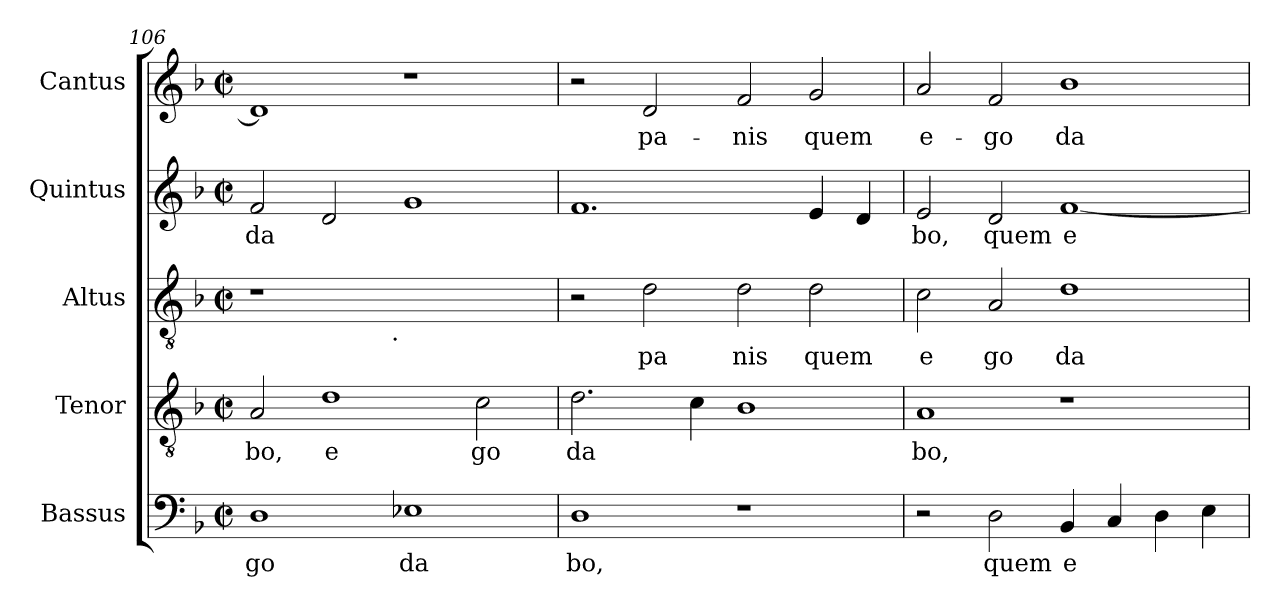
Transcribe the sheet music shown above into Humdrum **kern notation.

**kern	**text	**kern	**text	**kern	**text	**kern	**text	**kern	**text
*part5	*part5	*part4	*part4	*part3	*part3	*part2	*part2	*part1	*part1
*staff5	*staff5	*staff4	*staff4	*staff3	*staff3	*staff2	*staff2	*staff1	*staff1
*I"Bassus	*	*I"Tenor	*	*I"Altus	*	*I"Quintus	*	*I"Cantus	*
*clefF4	*	*clefGv2	*	*clefGv2	*	*clefG2	*	*clefG2	*
*k[b-]	*	*k[b-]	*	*k[b-]	*	*k[b-]	*	*k[b-]	*
*F:	*	*F:	*	*F:	*	*F:	*	*F:	*
*M2/2	*	*M2/2	*	*M2/2	*	*M2/2	*	*M2/2	*
*met(c|)	*	*met(c|)	*	*met(c|)	*	*met(c|)	*	*met(c|)	*
=106	=106	=106	=106	=106	=106	=106	=106	=106	=106
!	!LO:LY:b:cj	!	!LO:LY:b:cj	!	!	!	!LO:LY:b:cj	!	!LO:LY:b:cj
*	*	*	*	*^	*	*	*	*	*
1D	go	2A/	bo,	1r	2ryy	.	2f/	da	1d]	.
!	!	!	!LO:LY:b:cj	!	!	!	!	!LO:LY:b:cj	!	!
.	.	1d	e	.	4...ryy	.	2d/	.	.	.
!	!	!	!	!	!LO:TX:b:t=.	!	!	!	!	!
.	.	.	.	.	1ryy	.	.	.	.	.
!	!LO:LY:b:cj	!	!	!	!	!	!	!LO:LY:b:cj	!	!
1E-X	da	.	.	1ryy	.	.	1g	.	1r	.
!	!	!	!LO:LY:b:cj	!	!	!	!	!	!	!
.	.	2c\	go	.	.	.	.	.	.	.
.	.	.	.	.	32ryy	.	.	.	.	.
=107	=107	=107	=107	=107	=107	=107	=107	=107	=107	=107
!	!LO:LY:b:cj	!	!LO:LY:b:cj	!	!	!	!	!LO:LY:b:cj	!	!
*	*	*	*	*v	*v	*	*	*	*	*
1D	bo,	2.d\	da	2r	.	1.f	.	2r	.
!	!	!	!	!	!LO:LY:b:cj	!	!	!	!LO:LY:b:cj
.	.	.	.	2d\	pa	.	.	2d/	pa-
!	!	!	!LO:LY:b:cj	!	!	!	!	!	!
.	.	4c\	.	.	.	.	.	.	.
!	!	!	!LO:LY:b:cj	!	!LO:LY:b:cj	!	!	!	!LO:LY:b:cj
1r	.	1B-	.	2d\	nis	.	.	2f/	-nis
!	!	!	!	!	!LO:LY:b:cj	!	!LO:LY:b:cj	!	!LO:LY:b:cj
.	.	.	.	2d\	quem	4e/	.	2g/	quem
!	!	!	!	!	!	!	!LO:LY:b:cj	!	!
.	.	.	.	.	.	4d/	.	.	.
=108	=108	=108	=108	=108	=108	=108	=108	=108	=108
!	!	!	!LO:LY:b:cj	!	!LO:LY:b:cj	!	!LO:LY:b:cj	!	!LO:LY:b:cj
2r	.	1A	bo,	2c\	e	2e/	bo,	2a/	e-
!	!LO:LY:b:cj	!	!	!	!LO:LY:b:cj	!	!LO:LY:b:cj	!	!LO:LY:b:cj
2D\	quem	.	.	2A/	go	2d/	quem	2f/	-go
!	!LO:LY:b:cj	!	!	!	!LO:LY:b:cj	!	!LO:LY:b:cj	!	!LO:LY:b:cj
4BB-/	e	1r	.	1d	da	[<1f	e	1b-	da-
!	!LO:LY:b:cj	!	!	!	!	!	!	!	!
4C/	.	.	.	.	.	.	.	.	.
!	!LO:LY:b:cj	!	!	!	!	!	!	!	!
4D\	.	.	.	.	.	.	.	.	.
!	!LO:LY:b:cj	!	!	!	!	!	!	!	!
4E\	.	.	.	.	.	.	.	.	.
=	=	=	=	=	=	=	=	=	=
*-	*-	*-	*-	*-	*-	*-	*-	*-	*-
